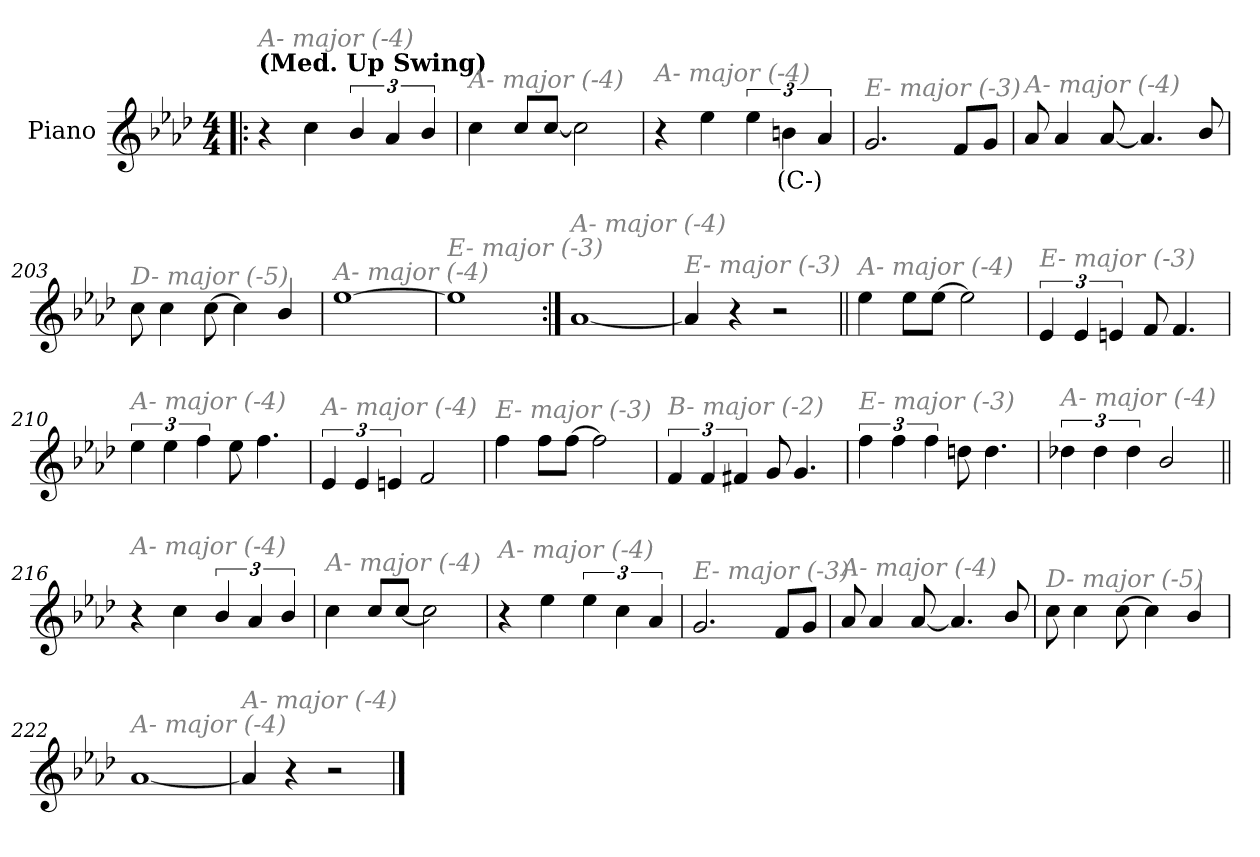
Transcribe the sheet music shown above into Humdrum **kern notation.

**kern	**text
*part1	*part1
*staff1	*staff1
*I"Piano	*
*I'Pno.	*
*clefG2	*
*k[b-e-a-d-]	*
*M4/4	*
=1!|:	=1!|:
!LO:TX:a:B:t=(Med. Up Swing)	!
!LO:TX:i:color=#808080:t=A- major (-4)	!
4r	.
4cc\	.
6b-/	.
6a-/	.
6b-/	.
=199	=199
!LO:TX:i:color=#808080:t=A- major (-4)	!
4cc\	.
8cc/L	.
[8cc/J	.
2cc\]	.
=200	=200
!LO:TX:i:color=#808080:t=A- major (-4)	!
4r	.
4ee-\	.
6ee-\	.
6bni\	(C-)
6a-/	.
!!LO:LB:g=z
=201	=201
!LO:TX:i:color=#808080:t=E- major (-3)	!
2.g/	.
8f/L	.
8g/J	.
=202	=202
!LO:TX:i:color=#808080:t=A- major (-4)	!
8a-/	.
4a-/	.
[8a-/	.
4.a-/]	.
8b-/	.
=203	=203
!LO:TX:i:color=#808080:t=D- major (-5)	!
8cc\	.
4cc\	.
[8cc\	.
4cc\]	.
4b-/	.
!!LO:LB:g=z
=204	=204
!LO:TX:i:color=#808080:t=A- major (-4)	!
[1ee-	.
=205	=205
!LO:TX:i:color=#808080:t=E- major (-3)	!
1ee-]	.
=206:|!	=206:|!
!LO:TX:i:color=#808080:t=A- major (-4)	!
[1a-	.
=207	=207
!LO:TX:i:color=#808080:t=E- major (-3)	!
4a-/]	.
4r	.
2r	.
!!LO:LB:g=z
=208||	=208||
!LO:TX:i:color=#808080:t=A- major (-4)	!
4ee-\	.
8ee-\L	.
[8ee-\J	.
2ee-\]	.
=209	=209
!LO:TX:i:color=#808080:t=E- major (-3)	!
6e-/	.
6e-/	.
6en/	.
8f/	.
4.f/	.
=210	=210
!LO:TX:i:color=#808080:t=A- major (-4)	!
6ee-\	.
6ee-\	.
6ff\	.
8ee-\	.
4.ff\	.
!!LO:LB:g=z
=211	=211
!LO:TX:i:color=#808080:t=A- major (-4)	!
6e-/	.
6e-/	.
6en/	.
2f/	.
=212	=212
!LO:TX:i:color=#808080:t=E- major (-3)	!
4ff\	.
8ff\L	.
[8ff\J	.
2ff\]	.
=213	=213
!LO:TX:i:color=#808080:t=B- major (-2)	!
6f/	.
6f/	.
6f#X/	.
8g/	.
4.g/	.
!!LO:LB:g=z
=214	=214
!LO:TX:i:color=#808080:t=E- major (-3)	!
6ff\	.
6ff\	.
6ff\	.
8ddn\	.
4.dd\	.
=215	=215
!LO:TX:i:color=#808080:t=A- major (-4)	!
6dd-X\	.
6dd-\	.
6dd-\	.
2b-/	.
=216||	=216||
!LO:TX:i:color=#808080:t=A- major (-4)	!
4r	.
4cc\	.
6b-/	.
6a-/	.
6b-/	.
!!LO:LB:g=z
=217	=217
!LO:TX:i:color=#808080:t=A- major (-4)	!
4cc\	.
8cc/L	.
[8cc/J	.
2cc\]	.
=218	=218
!LO:TX:i:color=#808080:t=A- major (-4)	!
4r	.
4ee-\	.
6ee-\	.
6cc\	.
6a-/	.
=219	=219
!LO:TX:i:color=#808080:t=E- major (-3)	!
2.g/	.
8f/L	.
8g/J	.
!!LO:LB:g=z
=220	=220
!LO:TX:i:color=#808080:t=A- major (-4)	!
8a-/	.
4a-/	.
[8a-/	.
4.a-/]	.
8b-/	.
=221	=221
!LO:TX:i:color=#808080:t=D- major (-5)	!
8cc\	.
4cc\	.
[8cc\	.
4cc\]	.
4b-/	.
=222	=222
!LO:TX:i:color=#808080:t=A- major (-4)	!
[1a-	.
=223	=223
!LO:TX:i:color=#808080:t=A- major (-4)	!
4a-/]	.
4r	.
2r	.
==	==
*-	*-
